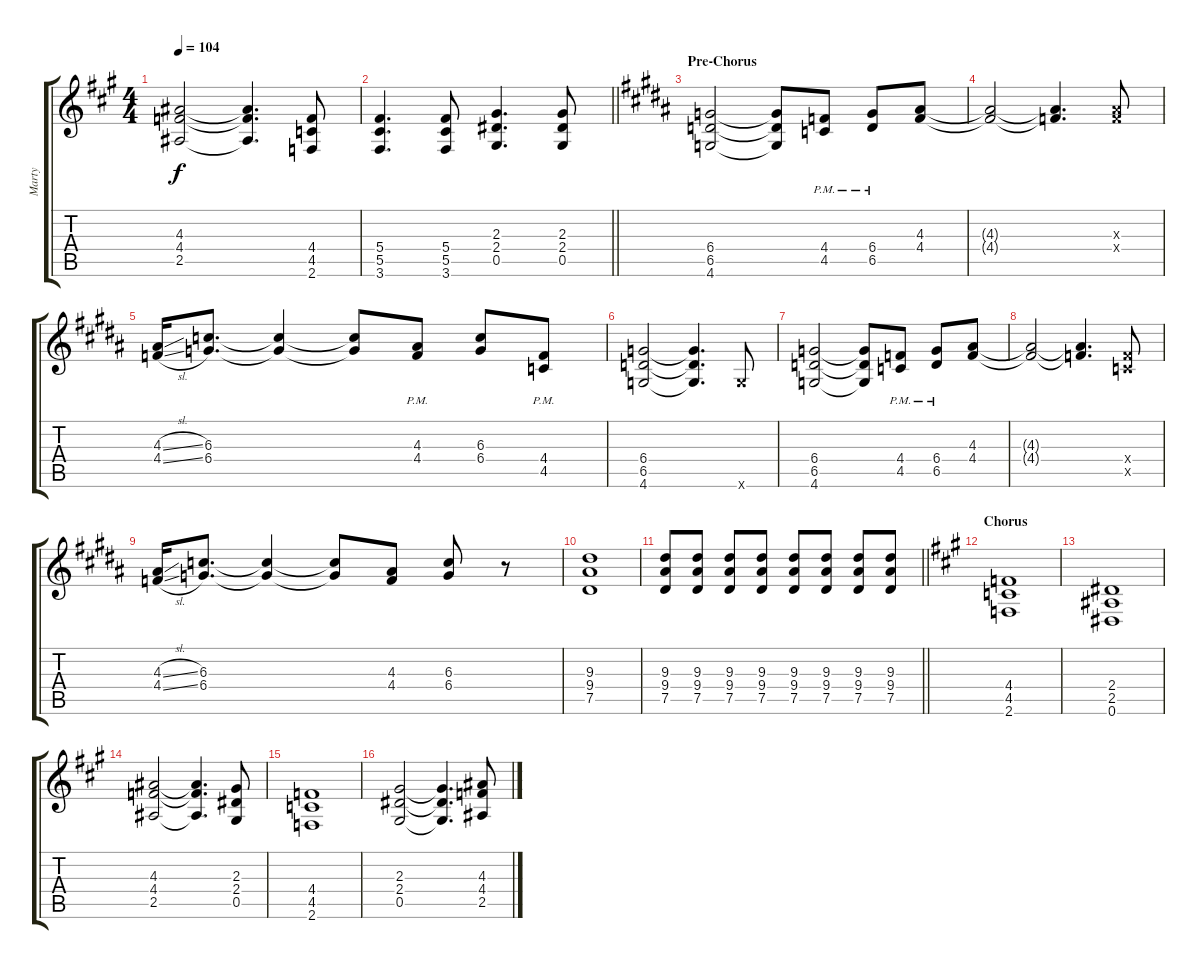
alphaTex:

\track ("Marty" "Marty") {instrument overdrivenguitar}
\staff {score tabs}
\tuning (Eb4 Bb3 Gb3 Db3 Ab2 Eb2) {hide}
\ts (4 4)
\tempo 104
\clef g2
\ks a
(4.3 4.4 2.5).2{dy f} (4.3{t} 4.4{t} 2.5{t}).4{d} (4.4 4.5 2.6).8 |
\barLineRight lightlight
(5.4 5.5 3.6).4{d} (5.4 5.5 3.6).8 (2.3 2.4 0.5).4{d} (2.3 2.4 0.5).8 |
\section ("" "Pre-Chorus")
\ks b
(6.4 6.5 4.6).2 (6.4{t} 6.5{t} 4.6{t}).8 (4.4{pm} 4.5{pm}).8 (6.4{pm} 6.5{pm}).8 (4.3 4.4).8 |
\ks g#minor
(4.3{t} 4.4{t}).2 (4.3{t} 4.4{t}).4{d} (4.3{x} 4.4{x}).8 |
(4.3{sl} 4.4{sl}).16 (6.3 6.4).8{d} (6.3{t} 6.4{t}).4 (6.3{t} 6.4{t}).8 (4.3{pm} 4.4{pm}).8 (6.3 6.4).8 (4.4{pm} 4.5{pm}).8 |
(6.4 6.5 4.6).2 (6.4{t} 6.5{t} 4.6{t}).4{d} 4.6{x}.8 |
(6.4 6.5 4.6).2 (6.4{t} 6.5{t} 4.6{t}).8 (4.4{pm} 4.5{pm}).8 (6.4{pm} 6.5{pm}).8 (4.3 4.4).8 |
(4.3{t} 4.4{t}).2 (4.3{t} 4.4{t}).4{d} (4.4{x} 4.5{x}).8 |
(4.3{sl} 4.4{sl}).16 (6.3 6.4).8{d} (6.3{t} 6.4{t}).4 (6.3{t} 6.4{t}).8 (4.3 4.4).8 (6.3 6.4).8 r.8 |
(9.3 9.4 7.5).1 |
\barLineRight lightlight
(9.3 9.4 7.5).8 (9.3 9.4 7.5).8 (9.3 9.4 7.5).8 (9.3 9.4 7.5).8 (9.3 9.4 7.5).8 (9.3 9.4 7.5).8 (9.3 9.4 7.5).8 (9.3 9.4 7.5).8 |
\section ("" "Chorus")
\ks a
(4.4 4.5 2.6).1 |
(2.4 2.5 0.6).1 |
(4.3 4.4 2.5).2 (4.3{t} 4.4{t} 2.5{t}).4{d} (2.3 2.4 0.5).8 |
(4.4 4.5 2.6).1 |
(2.3 2.4 0.5).2 (2.3{t} 2.4{t} 0.5{t}).4{d} (4.3 4.4 2.5).8
